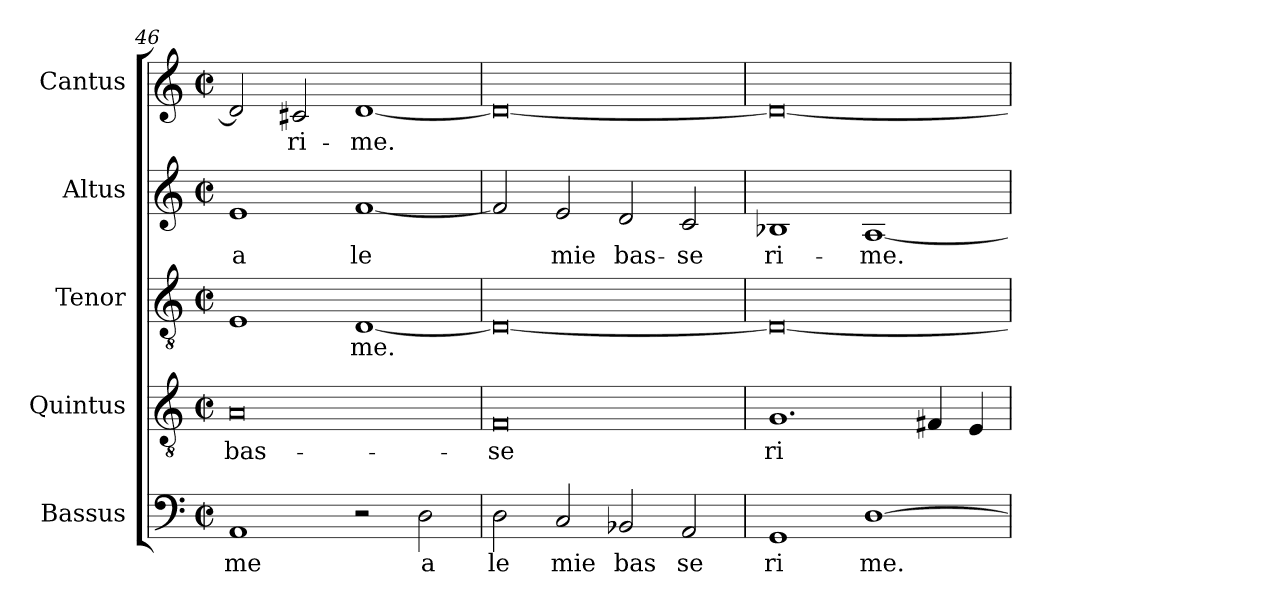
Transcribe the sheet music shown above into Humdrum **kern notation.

**kern	**text	**kern	**text	**kern	**text	**kern	**text	**kern	**text
*part5	*part5	*part4	*part4	*part3	*part3	*part2	*part2	*part1	*part1
*staff5	*staff5	*staff4	*staff4	*staff3	*staff3	*staff2	*staff2	*staff1	*staff1
*I"Bassus	*	*I"Quintus	*	*I"Tenor	*	*I"Altus	*	*I"Cantus	*
*clefF4	*	*clefGv2	*	*clefGv2	*	*clefG2	*	*clefG2	*
*k[]	*	*k[]	*	*k[]	*	*k[]	*	*k[]	*
*C:	*	*C:	*	*C:	*	*C:	*	*C:	*
*M2/2	*	*M2/2	*	*M2/2	*	*M2/2	*	*M2/2	*
*met(c|)	*	*met(c|)	*	*met(c|)	*	*met(c|)	*	*met(c|)	*
=46	=46	=46	=46	=46	=46	=46	=46	=46	=46
!	!LO:LY:b:cj	!	!LO:LY:b:cj	!	!LO:LY:b:cj	!	!LO:LY:b	!	!LO:LY:b:cj
1AA	me	0A	bas-	1E	--	1e	a	2d/]	.
!	!	!	!	!	!	!	!	!	!LO:LY:b:cj
.	.	.	.	.	.	.	.	2c#X/	ri-
!	!	!	!	!	!LO:LY:b:cj	!	!LO:LY:b	!	!LO:LY:b:cj
2r	.	.	.	[<1D	-me.	[<1f	le	[<1d	-me.
!	!LO:LY:b:cj	!	!	!	!	!	!	!	!
2D\	a	.	.	.	.	.	.	.	.
=47	=47	=47	=47	=47	=47	=47	=47	=47	=47
!	!LO:LY:b:cj	!	!LO:LY:b:cj	!	!LO:LY:b:cj	!	!LO:LY:b	!	!LO:LY:b:cj
2D\	le	0F	-se	0D_<	.	2f/]	.	0d_<	.
!	!LO:LY:b:cj	!	!	!	!	!	!LO:LY:b	!	!
2C/	mie	.	.	.	.	2e/	mie	.	.
!	!LO:LY:b:cj	!	!	!	!	!	!LO:LY:b	!	!
2BB-/	bas	.	.	.	.	2d/	bas-	.	.
!	!LO:LY:b:cj	!	!	!	!	!	!LO:LY:b	!	!
2AA/	se	.	.	.	.	2c/	-se	.	.
=48	=48	=48	=48	=48	=48	=48	=48	=48	=48
!	!LO:LY:b:cj	!	!LO:LY:b:cj	!	!LO:LY:b:cj	!	!LO:LY:b	!	!LO:LY:b:cj
1GG	ri	1.G	ri-	0D_<	.	1B-X	ri-	0d_<	.
!	!LO:LY:b:cj	!	!	!	!	!	!LO:LY:b	!	!
[>1D	me.	.	.	.	.	[<1A	-me.	.	.
!	!	!	!LO:LY:b:cj	!	!	!	!	!	!
.	.	4F#X/	--	.	.	.	.	.	.
!	!	!	!LO:LY:b:cj	!	!	!	!	!	!
.	.	4E/	--	.	.	.	.	.	.
=	=	=	=	=	=	=	=	=	=
*-	*-	*-	*-	*-	*-	*-	*-	*-	*-
